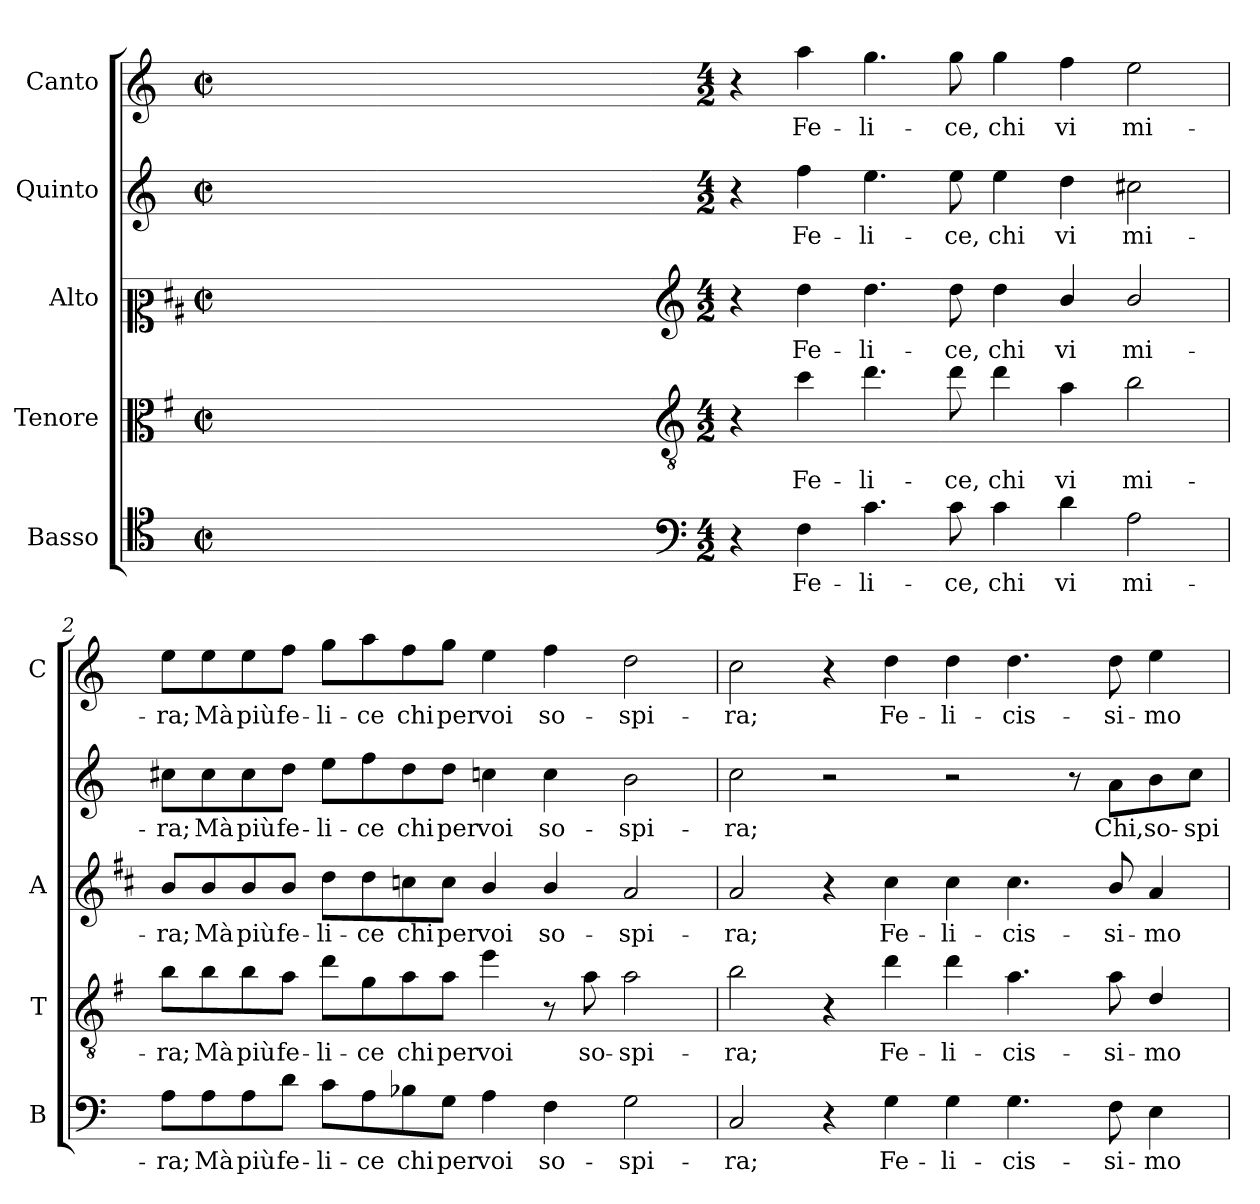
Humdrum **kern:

**kern	**text	**kern	**text	**kern	**text	**kern	**text	**kern	**text
*part5	*part5	*part4	*part4	*part3	*part3	*part2	*part2	*part1	*part1
*staff5	*staff5	*staff4	*staff4	*staff3	*staff3	*staff2	*staff2	*staff1	*staff1
*I"Basso	*	*I"Tenore	*	*I"Alto	*	*I"Quinto	*	*I"Canto	*
*I'B	*	*I'T	*	*I'A	*	*	*	*I'C	*
*clefC4	*	*clefC3	*	*clefC2	*	*clefG2	*	*clefG2	*
*	*	*ITrd4c7	*	*ITrd1c2	*	*	*	*	*
*k[]	*	*k[]	*	*k[]	*	*k[]	*	*k[]	*
*C:	*	*C:	*	*C:	*	*C:	*	*C:	*
*M2/2	*	*M2/2	*	*M2/2	*	*M2/2	*	*M2/2	*
*met(c|)	*	*met(c|)	*	*met(c|)	*	*met(c|)	*	*met(c|)	*
=	=	=	=	=	=	=	=	=	=
1ryy	.	1ryy	.	1ryy	.	1ryy	.	1ryy	.
=1X-	=1X-	=1X-	=1X-	=1X-	=1X-	=1X-	=1X-	=1X-	=1X-
4ryy	.	4ryy	.	4ryy	.	4ryy	.	4ryy	.
4ryy	.	4ryy	.	4ryy	.	4ryy	.	4ryy	.
4ryy	.	4ryy	.	4ryy	.	4ryy	.	4ryy	.
4ryy	.	4ryy	.	4ryy	.	4ryy	.	4ryy	.
=1-	=1-	=1-	=1-	=1-	=1-	=1-	=1-	=1-	=1-
*clefF4	*	*clefGv2	*	*clefG2	*	*	*	*	*
*M4/2	*	*M4/2	*	*M4/2	*	*M4/2	*	*M4/2	*
4r	.	4r	.	4r	.	4r	.	4r	.
!	!LO:LY:b	!	!LO:LY:b	!	!LO:LY:b	!	!LO:LY:b	!	!LO:LY:b
4F\	Fe-	4f\	Fe-	4cc\	Fe-	4ff\	Fe-	4aa\	Fe-
!	!LO:LY:b	!	!LO:LY:b	!	!LO:LY:b	!	!LO:LY:b	!	!LO:LY:b
4.c\	-li-	4.g\	-li-	4.cc\	-li-	4.ee\	-li-	4.gg\	-li-
!	!LO:LY:b	!	!LO:LY:b	!	!LO:LY:b	!	!LO:LY:b	!	!LO:LY:b
8c\	-ce,	8g\	-ce,	8cc\	-ce,	8ee\	-ce,	8gg\	-ce,
!	!LO:LY:b	!	!LO:LY:b	!	!LO:LY:b	!	!LO:LY:b	!	!LO:LY:b
4c\	chi	4g\	chi	4cc\	chi	4ee\	chi	4gg\	chi
!	!LO:LY:b	!	!LO:LY:b	!	!LO:LY:b	!	!LO:LY:b	!	!LO:LY:b
4d\	vi	4d\	vi	4a/	vi	4dd\	vi	4ff\	vi
!	!LO:LY:b	!	!LO:LY:b	!	!LO:LY:b	!	!LO:LY:b	!	!LO:LY:b
2A\	mi-	2e\	mi-	2a/	mi-	2cc#X\	mi-	2ee\	mi-
=2	=2	=2	=2	=2	=2	=2	=2	=2	=2
!	!LO:LY:b	!	!LO:LY:b	!	!LO:LY:b	!	!LO:LY:b	!	!LO:LY:b
8A\L	-ra;	8e\L	-ra;	8a/L	-ra;	8cc#X\L	-ra;	8ee\L	-ra;
!	!LO:LY:b	!	!LO:LY:b	!	!LO:LY:b	!	!LO:LY:b	!	!LO:LY:b
8A\	Mà	8e\	Mà	8a/	Mà	8cc#\	Mà	8ee\	Mà
!	!LO:LY:b	!	!LO:LY:b	!	!LO:LY:b	!	!LO:LY:b	!	!LO:LY:b
8A\	più	8e\	più	8a/	più	8cc#\	più	8ee\	più
!	!LO:LY:b	!	!LO:LY:b	!	!LO:LY:b	!	!LO:LY:b	!	!LO:LY:b
8d\J	fe-	8d\J	fe-	8a/J	fe-	8dd\J	fe-	8ff\J	fe-
!	!LO:LY:b	!	!LO:LY:b	!	!LO:LY:b	!	!LO:LY:b	!	!LO:LY:b
8c\L	-li-	8g\L	-li-	8cc\L	-li-	8ee\L	-li-	8gg\L	-li-
!	!LO:LY:b	!	!LO:LY:b	!	!LO:LY:b	!	!LO:LY:b	!	!LO:LY:b
8A\	-ce	8c\	-ce	8cc\	-ce	8ff\	-ce	8aa\	-ce
!	!LO:LY:b	!	!LO:LY:b	!	!LO:LY:b	!	!LO:LY:b	!	!LO:LY:b
8B-X\	chi	8d\	chi	8b-X\	chi	8dd\	chi	8ff\	chi
!	!LO:LY:b	!	!LO:LY:b	!	!LO:LY:b	!	!LO:LY:b	!	!LO:LY:b
8G\J	per	8d\J	per	8b-\J	per	8dd\J	per	8gg\J	per
!	!LO:LY:b	!	!LO:LY:b	!	!LO:LY:b	!	!LO:LY:b	!	!LO:LY:b
4A\	voi	4a\	voi	4a/	voi	4ccn\	voi	4ee\	voi
!	!LO:LY:b	!	!	!	!LO:LY:b	!	!LO:LY:b	!	!LO:LY:b
4F\	so-	8r	.	4a/	so-	4cc\	so-	4ff\	so-
!	!	!	!LO:LY:b	!	!	!	!	!	!
.	.	8d\	so-	.	.	.	.	.	.
!	!LO:LY:b	!	!LO:LY:b	!	!LO:LY:b	!	!LO:LY:b	!	!LO:LY:b
2G\	-spi-	2d\	-spi-	2g/	-spi-	2b\	-spi-	2dd\	-spi-
!!LO:LB:g=z
=3	=3	=3	=3	=3	=3	=3	=3	=3	=3
!	!LO:LY:b	!	!LO:LY:b	!	!LO:LY:b	!	!LO:LY:b	!	!LO:LY:b
2C/	-ra;	2e\	-ra;	2g/	-ra;	2cc\	-ra;	2cc\	-ra;
4r	.	4r	.	4r	.	2r	.	4r	.
!	!LO:LY:b	!	!LO:LY:b	!	!LO:LY:b	!	!	!	!LO:LY:b
4G\	Fe-	4g\	Fe-	4b\	Fe-	.	.	4dd\	Fe-
!	!LO:LY:b	!	!LO:LY:b	!	!LO:LY:b	!	!	!	!LO:LY:b
4G\	-li-	4g\	-li-	4b\	-li-	2r	.	4dd\	-li-
!	!LO:LY:b	!	!LO:LY:b	!	!LO:LY:b	!	!	!	!LO:LY:b
4.G\	-cis-	4.d\	-cis-	4.b\	-cis-	.	.	4.dd\	-cis-
.	.	.	.	.	.	8r	.	.	.
!	!LO:LY:b	!	!LO:LY:b	!	!LO:LY:b	!	!LO:LY:b	!	!LO:LY:b
8F\	-si-	8d\	-si-	8a/	-si-	8a\L	Chi,	8dd\	-si-
!	!LO:LY:b	!	!LO:LY:b	!	!LO:LY:b	!	!LO:LY:b	!	!LO:LY:b
4E\	-mo	4G/	-mo	4g/	-mo	8b\	so-	4ee\	-mo
!	!	!	!	!	!	!	!LO:LY:b	!	!
.	.	.	.	.	.	8cc\J	-spi-	.	.
=	=	=	=	=	=	=	=	=	=
*-	*-	*-	*-	*-	*-	*-	*-	*-	*-
